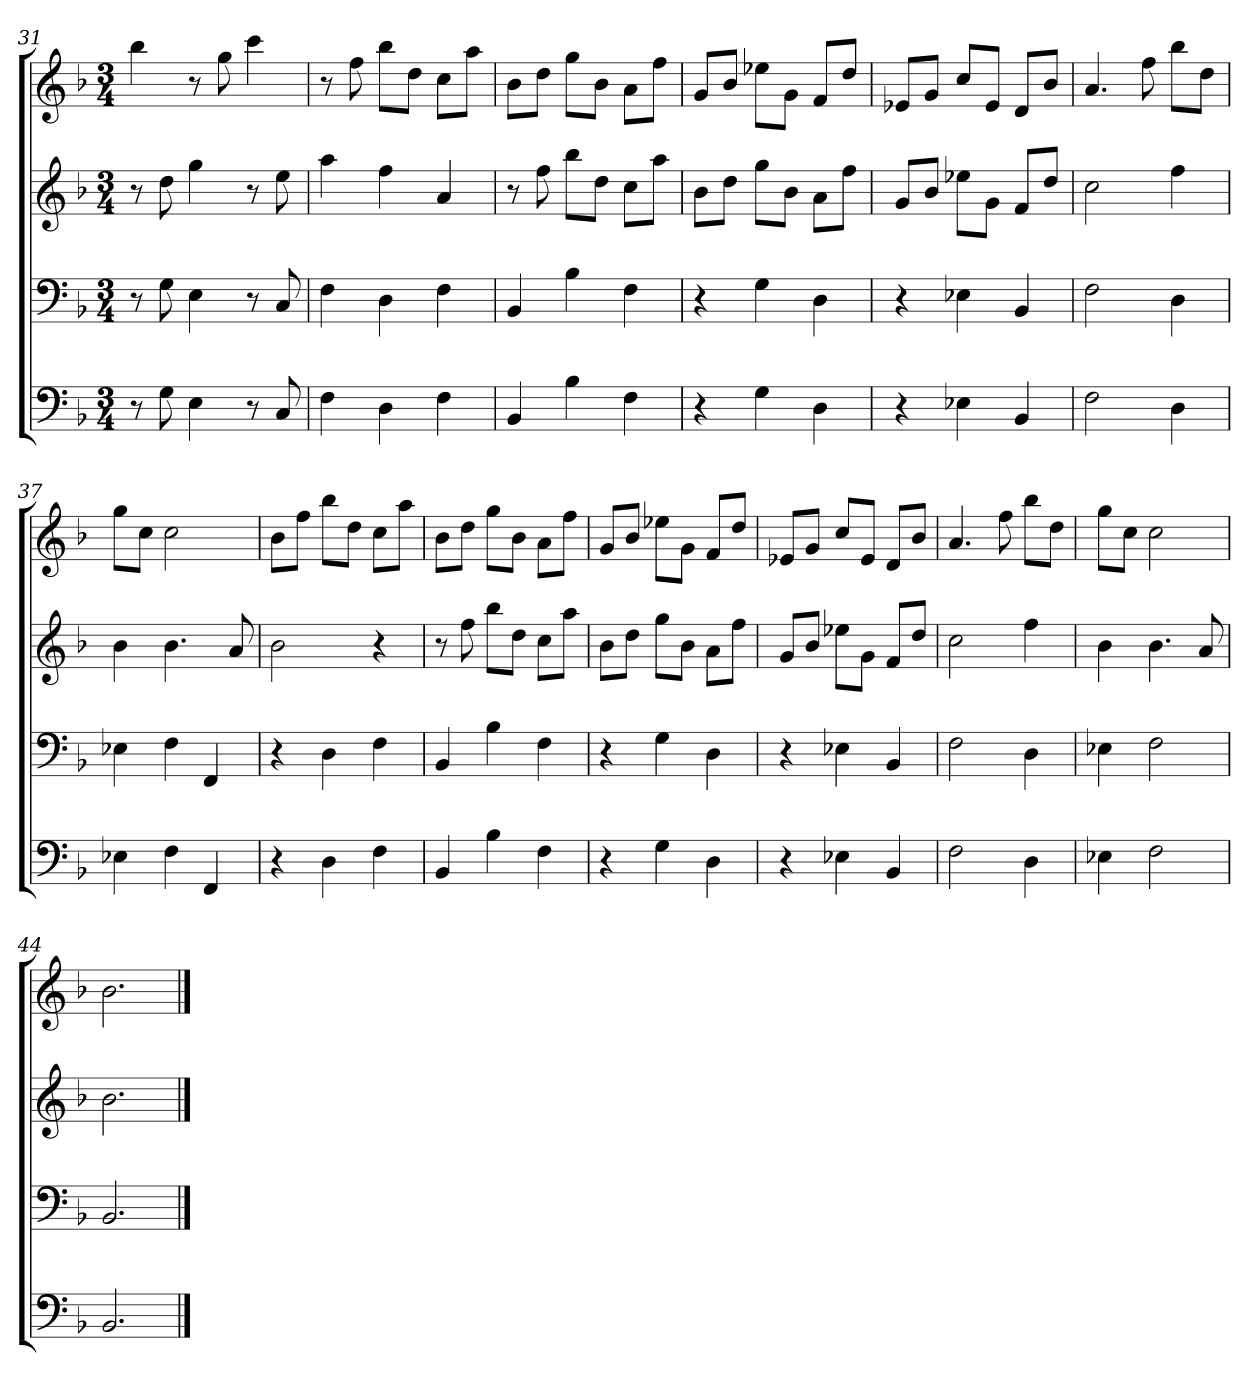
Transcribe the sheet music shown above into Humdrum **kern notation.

**kern	**kern	**kern	**kern
*part4	*part3	*part2	*part1
*staff4	*staff3	*staff2	*staff1
*k[b-]	*k[b-]	*k[b-]	*k[b-]
*F:	*F:	*F:	*F:
*M3/4	*M3/4	*M3/4	*M3/4
=31	=31	=31	=31
8r	8r	8r	4bb-
8G	8G	8dd	.
4E	4E	4gg	8r
.	.	.	8gg
8r	8r	8r	4ccc
8C	8C	8ee	.
=32	=32	=32	=32
4F	4F	4aa	8r
.	.	.	8ff
4D	4D	4ff	8bb-L
.	.	.	8ddJ
4F	4F	4a	8ccL
.	.	.	8aaJ
=33	=33	=33	=33
4BB-	4BB-	8r	8b-L
.	.	8ff	8ddJ
4B-	4B-	8bb-L	8ggL
.	.	8ddJ	8b-J
4F	4F	8ccL	8aL
.	.	8aaJ	8ffJ
=34	=34	=34	=34
4r	4r	8b-L	8gL
.	.	8ddJ	8b-J
4G	4G	8ggL	8ee-XL
.	.	8b-J	8gJ
4D	4D	8aL	8fL
.	.	8ffJ	8ddJ
=35	=35	=35	=35
4r	4r	8gL	8e-XL
.	.	8b-J	8gJ
4E-X	4E-X	8ee-XL	8ccL
.	.	8gJ	8e-J
4BB-	4BB-	8fL	8dL
.	.	8ddJ	8b-J
=36	=36	=36	=36
2F	2F	2cc	4.a
.	.	.	8ff
4D	4D	4ff	8bb-L
.	.	.	8ddJ
=37	=37	=37	=37
4E-X	4E-X	4b-	8ggL
.	.	.	8ccJ
4F	4F	4.b-	2cc
4FF	4FF	.	.
.	.	8a	.
=38	=38	=38	=38
4r	4r	2b-	8b-L
.	.	.	8ffJ
4D	4D	.	8bb-L
.	.	.	8ddJ
4F	4F	4r	8ccL
.	.	.	8aaJ
=39	=39	=39	=39
4BB-	4BB-	8r	8b-L
.	.	8ff	8ddJ
4B-	4B-	8bb-L	8ggL
.	.	8ddJ	8b-J
4F	4F	8ccL	8aL
.	.	8aaJ	8ffJ
=40	=40	=40	=40
4r	4r	8b-L	8gL
.	.	8ddJ	8b-J
4G	4G	8ggL	8ee-XL
.	.	8b-J	8gJ
4D	4D	8aL	8fL
.	.	8ffJ	8ddJ
=41	=41	=41	=41
4r	4r	8gL	8e-XL
.	.	8b-J	8gJ
4E-X	4E-X	8ee-XL	8ccL
.	.	8gJ	8e-J
4BB-	4BB-	8fL	8dL
.	.	8ddJ	8b-J
=42	=42	=42	=42
2F	2F	2cc	4.a
.	.	.	8ff
4D	4D	4ff	8bb-L
.	.	.	8ddJ
=43	=43	=43	=43
4E-X	4E-X	4b-	8ggL
.	.	.	8ccJ
2F	2F	4.b-	2cc
.	.	8a	.
=44	=44	=44	=44
2.BB-	2.BB-	2.b-	2.b-
==	==	==	==
*-	*-	*-	*-
